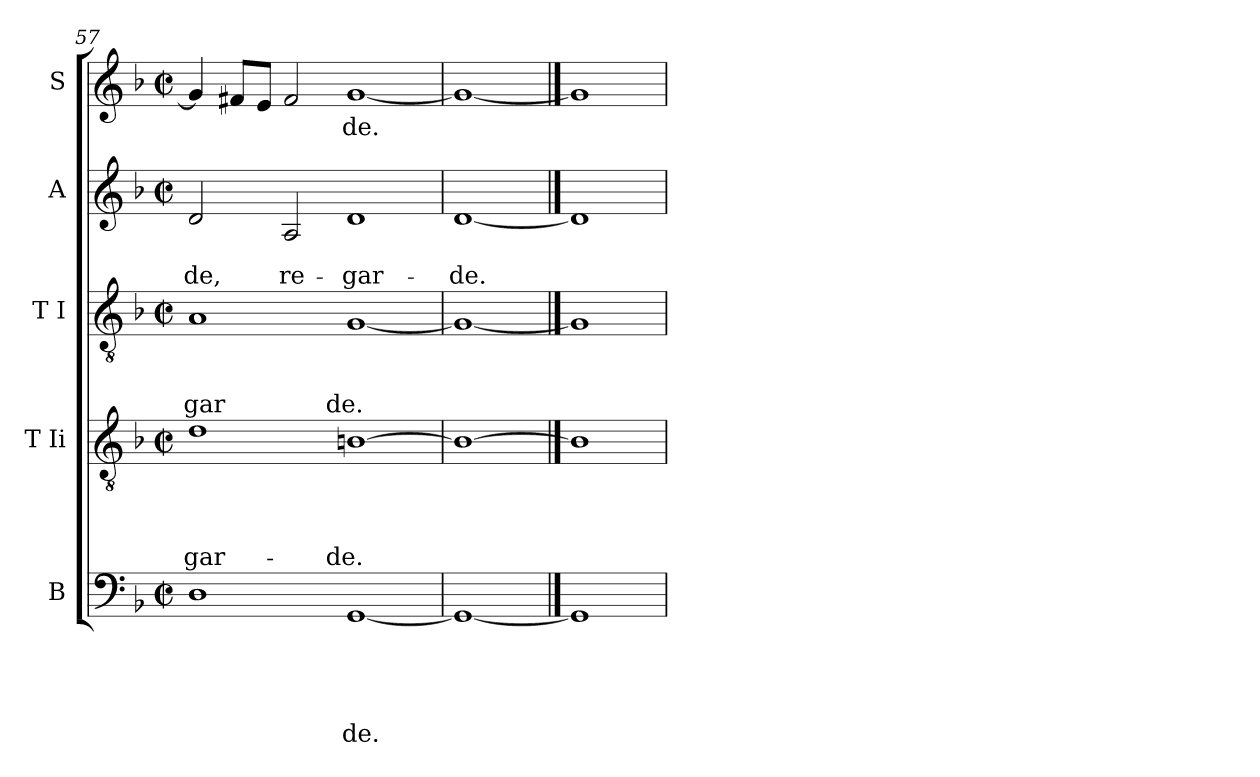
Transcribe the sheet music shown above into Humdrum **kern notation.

**kern	**text	**text	**text	**text	**text	**kern	**text	**text	**text	**text	**kern	**text	**text	**text	**kern	**text	**text	**kern	**text
*part5	*part5	*part5	*part5	*part5	*part5	*part4	*part4	*part4	*part4	*part4	*part3	*part3	*part3	*part3	*part2	*part2	*part2	*part1	*part1
*staff5	*staff5	*staff5	*staff5	*staff5	*staff5	*staff4	*staff4	*staff4	*staff4	*staff4	*staff3	*staff3	*staff3	*staff3	*staff2	*staff2	*staff2	*staff1	*staff1
*I"B	*	*	*	*	*	*I"T Ii	*	*	*	*	*I"T I	*	*	*	*I"A	*	*	*I"S	*
*clefF4	*	*	*	*	*	*clefGv2	*	*	*	*	*clefGv2	*	*	*	*clefG2	*	*	*clefG2	*
*k[b-]	*	*	*	*	*	*k[b-]	*	*	*	*	*k[b-]	*	*	*	*k[b-]	*	*	*k[b-]	*
*F:	*	*	*	*	*	*F:	*	*	*	*	*F:	*	*	*	*F:	*	*	*F:	*
*M2/2	*	*	*	*	*	*M2/2	*	*	*	*	*M2/2	*	*	*	*M2/2	*	*	*M2/2	*
*met(c|)	*	*	*	*	*	*met(c|)	*	*	*	*	*met(c|)	*	*	*	*met(c|)	*	*	*met(c|)	*
=57	=57	=57	=57	=57	=57	=57	=57	=57	=57	=57	=57	=57	=57	=57	=57	=57	=57	=57	=57
!	!	!	!	!	!	!	!	!	!	!LO:LY:b	!	!	!	!LO:LY:b	!	!	!LO:LY:b	!	!
1D	.	.	.	.	.	1d	.	.	.	-gar-	1A	.	.	gar	2d/	.	-de,	4g/]	.
.	.	.	.	.	.	.	.	.	.	.	.	.	.	.	.	.	.	8f#/L	.
.	.	.	.	.	.	.	.	.	.	.	.	.	.	.	.	.	.	8e/J	.
!	!	!	!	!	!	!	!	!	!	!	!	!	!	!	!	!	!LO:LY:b	!	!
.	.	.	.	.	.	.	.	.	.	.	.	.	.	.	2A/	.	re-	2f#/	.
!	!	!	!	!	!LO:LY:b	!	!	!	!	!LO:LY:b	!	!	!	!LO:LY:b	!	!	!LO:LY:b	!	!LO:LY:b
[<1GG	.	.	.	.	de.	[>1Bn	.	.	.	-de.	[<1G	.	.	de.	1d	.	-gar-	[<1g	-de.
=58	=58	=58	=58	=58	=58	=58	=58	=58	=58	=58	=58	=58	=58	=58	=58	=58	=58	=58	=58
!	!	!	!	!	!	!	!	!	!	!	!	!	!	!	!	!	!LO:LY:b	!	!
1GG_	.	.	.	.	.	1B_	.	.	.	.	1G_	.	.	.	[1d	.	-de.	1g_	.
==59	==59	==59	==59	==59	==59	==59	==59	==59	==59	==59	==59	==59	==59	==59	==59	==59	==59	==59	==59
1GG]	.	.	.	.	.	1B]	.	.	.	.	1G]	.	.	.	1d]	.	.	1g]	.
=	=	=	=	=	=	=	=	=	=	=	=	=	=	=	=	=	=	=	=
*-	*-	*-	*-	*-	*-	*-	*-	*-	*-	*-	*-	*-	*-	*-	*-	*-	*-	*-	*-
